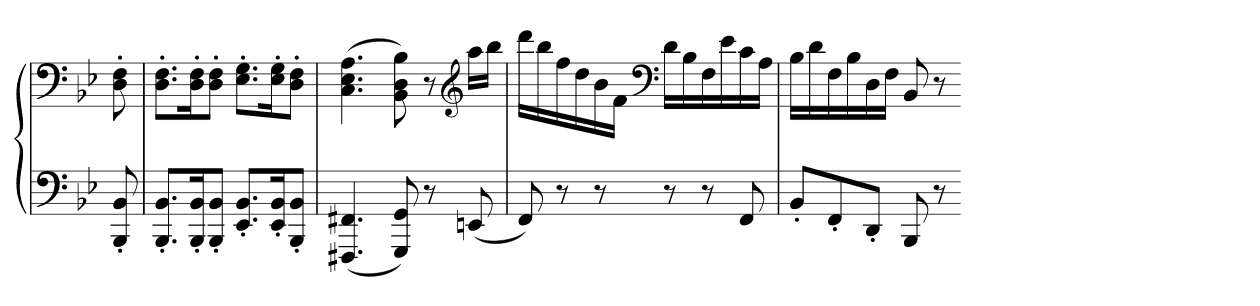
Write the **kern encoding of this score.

**kern	**kern
*part1	*part1
*staff2	*staff1
*clefF4	*clefF4
*k[b-e-]	*k[b-e-]
*B-:	*B-:
=	=
8BBB-' 8BB-'	8D' 8F'
=	=
8.BBB-' 8.BB-'L	8.D' 8.F'L
16BBB-' 16BB-'K	16D' 16F'K
8BBB-' 8BB-'J	8D' 8F'J
8.EE-' 8.BB-'L	8.E-' 8.G'L
16EE-' 16BB-'K	16E-' 16G'K
8BBB-' 8BB-'J	8D' 8F'J
=	=
(4.FFF#X 4.FF#X	(4.C 4.E- 4.A
8GGG 8GG)	8BB- 8D 8B-)
8r	8r
*	*clefG2
(8EEn	16aaLL
.	16bb-JJ
=	=
8FF)	16dddLL
.	16bb-
8r	16ff
.	16dd
8r	16b-
.	16fJJ
*	*clefF4
8r	16dLL
.	16B-
8r	16F
.	16e-
8FF	16c
.	16AJJ
=	=
8BB-'L	16B-LL
.	16d
8FF'	16F
.	16B-
8DD'J	16D
.	16FJJ
8BBB-	8BB-
8r	8r
=-	=-
*-	*-
